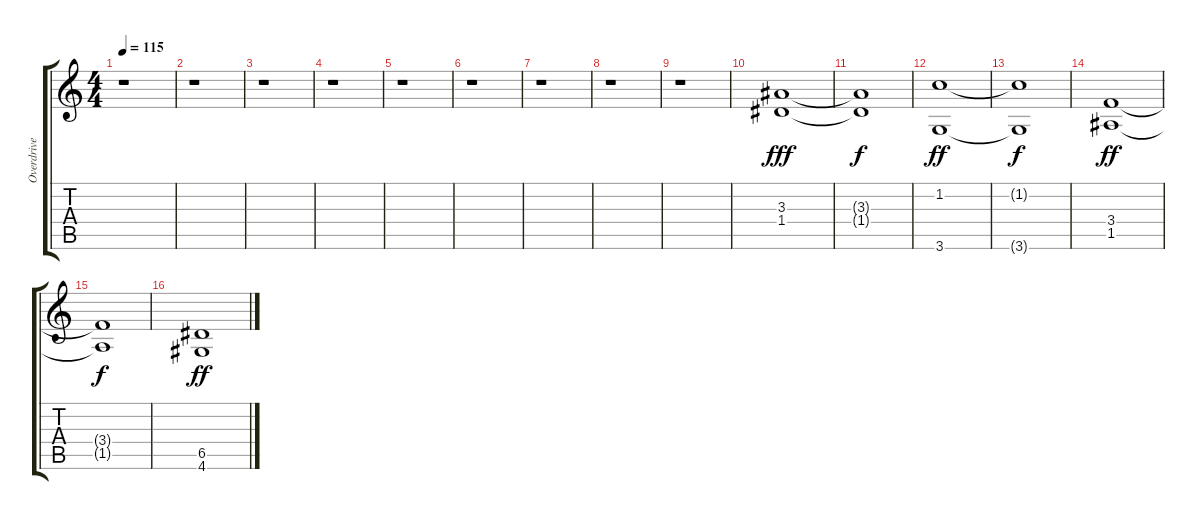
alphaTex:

\track ("Overdrive Guitar" "Overdrive ") {instrument overdrivenguitar}
\staff {score tabs}
\tuning (E4 B3 G3 D3 A2 E2) {hide}
\ts (4 4)
\tempo 115
\clef g2
\ks c
r.1{dy fff} |
r.1 |
r.1 |
r.1 |
r.1 |
r.1 |
r.1 |
r.1 |
r.1 |
(3.3 1.4).1{instrument overdrivenguitar} |
(3.3{t} 1.4{t}).1{dy f} |
(1.2 3.6).1{dy ff} |
(1.2{t} 3.6{t}).1{dy f} |
(3.4 1.5).1{dy ff} |
(3.4{t} 1.5{t}).1{dy f} |
(6.5 4.6).1{dy ff}
